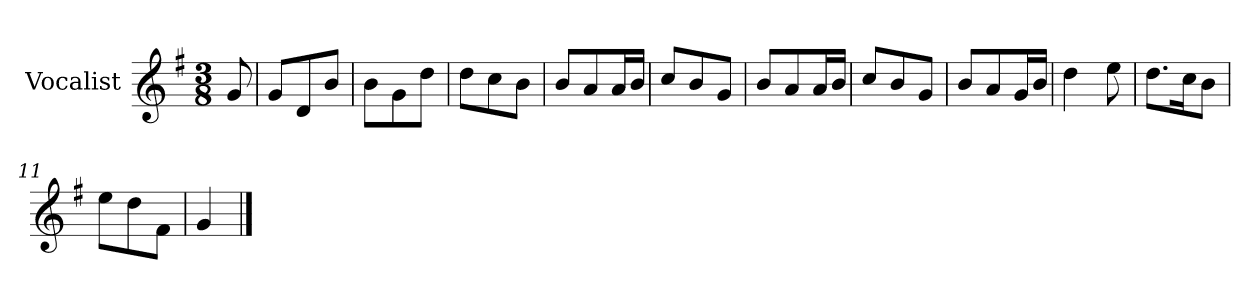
**kern
*part1
*staff1
*I"Vocalist
*k[f#]
*G:
*M3/8
=
8g
=1
8gL
8d
8bJ
=2
8bL
8g
8ddJ
=3
8ddL
8cc
8bJ
=4
8bL
8a
16aL
16bJJ
=5
8ccL
8b
8gJ
=6
8bL
8a
16aL
16bJJ
=7
8ccL
8b
8gJ
=8
8bL
8a
16gL
16bJJ
=9
4dd
8ee
=10
8.ddL
16ccK
8bJ
=11
8eeL
8dd
8f#J
=12
4g
==
*-
